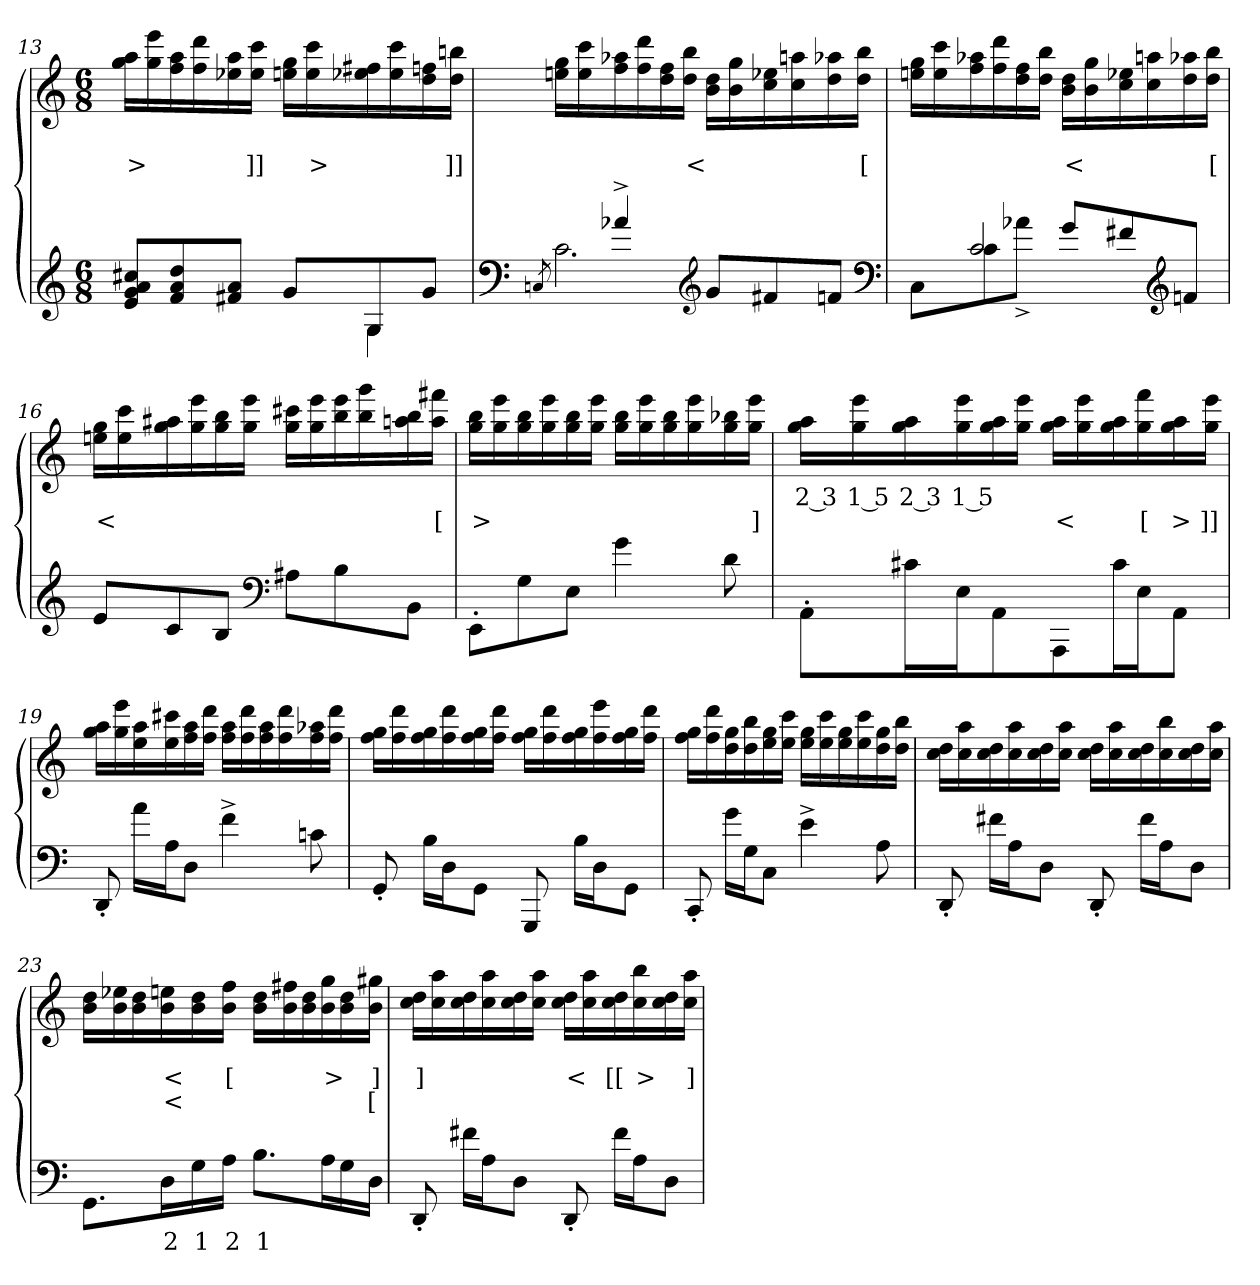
**kern	**text	**kern	**text	**text	**text
*part2	*part2	*part1	*part1	*part1	*part1
*staff2	*staff2	*staff1	*staff1	*staff1	*staff1
*clefG2	*	*clefG2	*	*	*
*k[]	*	*k[]	*	*	*
*M6/8	*	*M6/8	*	*	*
=13	=13	=13	=13	=13	=13
*^	*	*	*	*	*
8cc#X 8a 8g 8eL	2ryy	.	16aa 16ggLL	.	>	.
.	.	.	16eee 16gg	.	.	.
8dd 8a 8f	.	.	16aa 16ff	.	.	.
.	.	.	16ddd 16ff	.	.	.
8a 8f#XJ	.	.	16aa 16ee-X	.	.	.
.	.	.	16ccc 16ee-JJ	.	]]	.
8gL	.	.	16gg 16eenLL	.	.	.
.	.	.	16ccc 16ee	.	>	.
8G	4G	.	16ff#X 16ee-X	.	.	.
.	.	.	16ccc 16ee-	.	.	.
8gJ	.	.	16ffn 16dd	.	.	.
.	.	.	16bbn 16ddJJ	.	]]	.
=14	=14	=14	=14	=14	=14	=14
*clefF4	*	*	*	*	*	*
.	8qCn/	.	.	.	.	.
8ryy	2.c	.	16gg 16eenLL	.	.	.
.	.	.	16ccc 16ee	.	.	.
4a-X^>	.	.	16aa-X 16ff	.	.	.
.	.	.	16ddd 16ff	.	.	.
.	.	.	16ff 16dd	.	.	.
.	.	.	16bb 16ddJJ	.	<	.
*clefG2	*	*	*	*	*	*
8gL	.	.	16dd 16bLL	.	.	.
.	.	.	16gg 16b	.	.	.
8f#X	.	.	16ee-X 16cc	.	.	.
.	.	.	16aan 16cc	.	.	.
8fnJ	.	.	16aa-X 16dd	.	.	.
.	.	.	16bb 16ddJJ	.	[	.
*clefF4	*	*	*	*	*	*
=15	=15	=15	=15	=15	=15	=15
8ryy	8CL	.	16gg 16eenLL	.	.	.
.	.	.	16ccc 16ee	.	.	.
2c	8c	.	16aa-X 16ff	.	.	.
.	.	.	16ddd 16ff	.	.	.
.	8a-X^>J	.	16ff 16dd	.	.	.
.	.	.	16bb 16ddJJ	.	.	.
.	8g/L	.	16dd 16bLL	.	<	.
.	.	.	16gg 16b	.	.	.
.	8f#X	.	16ee-X 16cc	.	.	.
.	.	.	16aan 16cc	.	.	.
*clefG2	*	*	*	*	*	*
8ryy	8fnJ	.	16aa-X 16dd	.	.	.
.	.	.	16bb 16ddJJ	.	[	.
*v	*v	*	*	*	*	*
=16	=16	=16	=16	=16	=16
8eL	.	16gg 16eenLL	.	<	.
.	.	16ccc 16ee	.	.	.
8c	.	16aa#X 16gg	.	.	.
.	.	16eee 16gg	.	.	.
8BJ	.	16bb 16gg	.	.	.
.	.	16eee 16ggJJ	.	.	.
*clefF4	*	*	*	*	*
8A#XL	.	16ccc#X 16ggLL	.	.	.
.	.	16eee 16gg	.	.	.
8B	.	16eee 16bb	.	.	.
.	.	16ggg 16bb	.	.	.
8BBJ	.	16bb 16aan	.	.	.
.	.	16fff#X 16aaJJ	.	[	.
=17	=17	=17	=17	=17	=17
8EE'>L	.	16bb 16ggLL	.	>	.
.	.	16eee 16gg	.	.	.
8G\	.	16bb 16gg	.	.	.
.	.	16eee 16gg	.	.	.
8EJ	.	16bb 16gg	.	.	.
.	.	16eee 16ggJJ	.	.	.
4g	.	16bb 16ggLL	.	.	.
.	.	16eee 16gg	.	.	.
.	.	16bb 16gg	.	.	.
.	.	16eee 16gg	.	.	.
8d	.	16bb-X 16gg	.	.	.
.	.	16eee 16ggJJ	.	]	.
=18	=18	=18	=18	=18	=18
8AA'>	.	16aa 16ggLL	2 3	.	.
.	.	16eee 16gg	1 5	.	.
16c#XLL	.	16aa 16gg	2 3	.	.
16EJ	.	16eee 16gg	1 5	.	.
8AAJ	.	16aa 16gg	.	.	.
.	.	16eee 16ggJJ	.	.	.
8AAA\L	.	16aa 16ggLL	.	<	.
.	.	16eee 16gg	.	.	.
16c#	.	16aa 16gg	.	.	.
16EJ	.	16fff 16gg	.	[	.
8AAJ	.	16aa 16gg	.	>	.
.	.	16eee 16ggJJ	.	]]	.
=19	=19	=19	=19	=19	=19
8DD'>	.	16aa 16ggLL	.	.	.
.	.	16eee 16gg	.	.	.
16aLL	.	16aa 16ee	.	.	.
16AJ	.	16ccc#X 16ee	.	.	.
8DJ	.	16aa 16ff	.	.	.
.	.	16ddd 16ffJJ	.	.	.
4f^>	.	16aa 16ffLL	.	.	.
.	.	16ddd 16ff	.	.	.
.	.	16aa 16ff	.	.	.
.	.	16ddd 16ff	.	.	.
8cn	.	16aa-X 16ff	.	.	.
.	.	16ddd 16ffJJ	.	.	.
=20	=20	=20	=20	=20	=20
8GG'>	.	16gg 16ffLL	.	.	.
.	.	16ddd 16ff	.	.	.
16BLL	.	16gg 16ff	.	.	.
16DJ	.	16ddd 16ff	.	.	.
8GGJ	.	16gg 16ff	.	.	.
.	.	16ddd 16ffJJ	.	.	.
8GGG	.	16gg 16ffLL	.	.	.
.	.	16ddd 16ff	.	.	.
16BLL	.	16gg 16ff	.	.	.
16DJ	.	16eee 16ff	.	.	.
8GGJ	.	16gg 16ff	.	.	.
.	.	16ddd 16ffJJ	.	.	.
=21	=21	=21	=21	=21	=21
8CC'>	.	16gg 16ffLL	.	.	.
.	.	16ddd 16ff	.	.	.
16gLL	.	16gg 16dd	.	.	.
16GJ	.	16bb 16dd	.	.	.
8CJ	.	16gg 16ee	.	.	.
.	.	16ccc 16eeJJ	.	.	.
4e^>	.	16gg 16eeLL	.	.	.
.	.	16ccc 16ee	.	.	.
.	.	16gg 16ee	.	.	.
.	.	16ccc 16ee	.	.	.
8A	.	16gg 16dd	.	.	.
.	.	16bb 16ddJJ	.	.	.
=22	=22	=22	=22	=22	=22
8DD'>	.	16dd 16ccLL	.	.	.
.	.	16aa 16cc	.	.	.
16f#XLL	.	16dd 16cc	.	.	.
16AJ	.	16aa 16cc	.	.	.
8DJ	.	16dd 16cc	.	.	.
.	.	16aa 16ccJJ	.	.	.
8DD'>	.	16dd 16ccLL	.	.	.
.	.	16aa 16cc	.	.	.
16f#LL	.	16dd 16cc	.	.	.
16AJ	.	16bb 16cc	.	.	.
8DJ	.	16dd 16cc	.	.	.
.	.	16aa 16ccJJ	.	.	.
=23	=23	=23	=23	=23	=23
8.GGL	.	16dd 16bLL	.	.	.
.	.	16ee-X 16b	.	.	.
.	.	16dd 16b	.	.	.
16DL	2	16een 16b	.	<	<
16G	1	16dd 16b	.	.	.
16AJJ	2	16ff 16bJJ	.	[	.
8.BL	1	16dd 16bLL	.	.	.
.	.	16ff#X 16b	.	.	.
.	.	16dd 16b	.	.	.
16AL	.	16gg 16b	.	>	.
16G	.	16dd 16b	.	.	.
16DJJ	.	16gg#X 16bJJ	.	]	[
=24	=24	=24	=24	=24	=24
8DD'>	.	16dd 16ccLL	.	]	.
.	.	16aa 16cc	.	.	.
16f#XLL	.	16dd 16cc	.	.	.
16AJ	.	16aa 16cc	.	.	.
8DJ	.	16dd 16cc	.	.	.
.	.	16aa 16ccJJ	.	.	.
8DD'>	.	16dd 16ccLL	.	<	.
.	.	16aa 16cc	.	.	.
16f#LL	.	16dd 16cc	.	[[	.
16AJ	.	16bb 16cc	.	>	.
8DJ	.	16dd 16cc	.	.	.
.	.	16aa 16ccJJ	.	]	.
=	=	=	=	=	=
*-	*-	*-	*-	*-	*-
